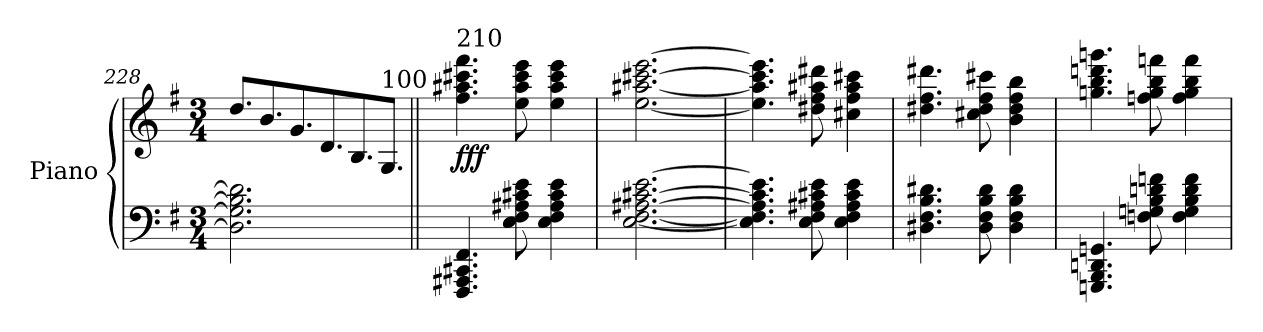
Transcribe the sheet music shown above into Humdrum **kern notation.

**kern	**kern	**dynam
*part1	*part1	*part1
*staff2	*staff1	*staff1/2
*I"Piano	*	*
*I'Pno	*	*
*clefF4	*clefG2	*
*k[f#]	*k[f#]	*
*G:	*G:	*
*M3/4	*M3/4	*
*	*Xtuplet	*
=228	=228	=228
2.D\] 2.G\] 2.B\] 2.d\]	12.dd/L	.
.	12.b/	.
.	12.g/	.
.	12.d/	.
.	12.B/	.
!	!LO:TX:a:t=100	!
.	12.G/J	.
=229||	=229||	=229||
!	!LO:TX:a:t=210	!
!	!	!LO:DY:b
4.FFF#/ 4.AAA#X/ 4.CC#X/ 4.FF#/	4.ff#\ 4.aa#X\ 4.ccc#X\ 4.fff#\	fff
8E\ 8F#\ 8A#X\ 8c#X\ 8e\	8ee\ 8aa#\ 8ccc#\ 8eee\	.
4E\ 4F#\ 4A#\ 4c#\ 4e\	4ee\ 4aa#\ 4ccc#\ 4eee\	.
=230	=230	=230
[2.E\ [2.F#\ [2.A#X\ [2.c#X\ [2.e\	[2.ee\ [2.aa#X\ [2.ccc#X\ [2.eee\	.
=231	=231	=231
4.E\] 4.F#\] 4.A#\] 4.c#\] 4.e\]	4.ee\] 4.aa#\] 4.ccc#\] 4.eee\]	.
8E\ 8F#\ 8A#X\ 8c#X\ 8e\	8dd#X\ 8ff#\ 8aa#X\ 8ddd#X\	.
4E\ 4F#\ 4A#\ 4c#\ 4e\	4cc#X\ 4ff#\ 4aa#\ 4ccc#X\	.
!!LO:PB:g=z
=232	=232	=232
4.D#X\ 4.F#\ 4.B\ 4.d#X\	4.dd#X\ 4.ff#\ 4.ddd#X\	.
8D#\ 8F#\ 8B\ 8d#\	8cc#X\ 8dd#\ 8ff#\ 8ccc#X\	.
4D#\ 4F#\ 4B\ 4d#\	4b\ 4dd#\ 4ff#\ 4bb\	.
=233	=233	=233
4.GGGn/ 4.BBB/ 4.DDn/ 4.GGn/	4.ggn\ 4.bb\ 4.dddn\ 4.gggn\	.
8Fn\ 8Gn\ 8B\ 8dn\ 8fn\	8ffn\ 8gg\ 8bb\ 8fffn\	.
4F\ 4G\ 4B\ 4d\ 4f\	4ff\ 4gg\ 4bb\ 4fff\	.
=	=	=
*-	*-	*-
